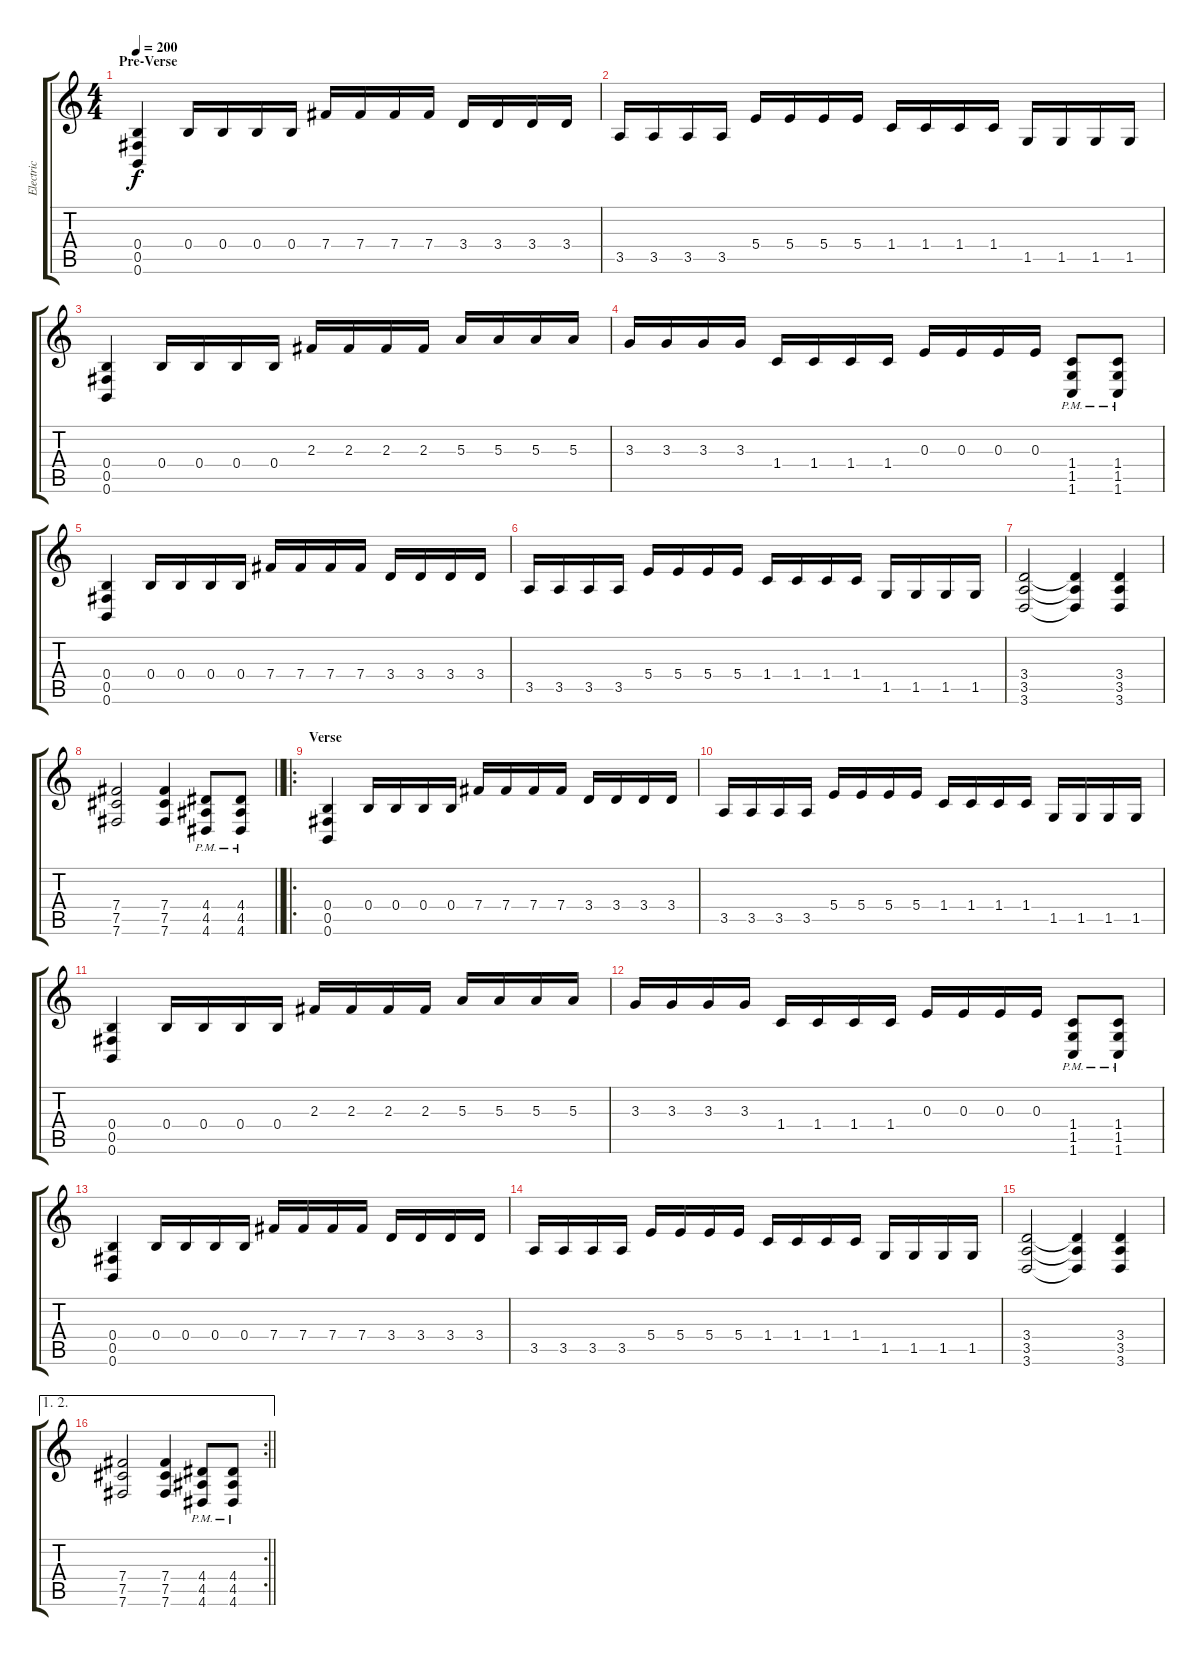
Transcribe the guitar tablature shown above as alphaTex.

\track ("Electric" "Electric") {instrument distortionguitar}
\staff {score tabs}
\tuning (Db4 Ab3 E3 B2 Gb2 B1) {hide}
\ts (4 4)
\section ("" "Pre-Verse")
\tempo 200
\clef g2
\ks c
(0.4 0.5 0.6).4{dy f} 0.4.16 0.4.16 0.4.16 0.4.16 7.4.16 7.4.16 7.4.16 7.4.16 3.4.16 3.4.16 3.4.16 3.4.16 |
3.5.16 3.5.16 3.5.16 3.5.16 5.4.16 5.4.16 5.4.16 5.4.16 1.4.16 1.4.16 1.4.16 1.4.16 1.5.16 1.5.16 1.5.16 1.5.16 |
(0.4 0.5 0.6).4 0.4.16 0.4.16 0.4.16 0.4.16 2.3.16 2.3.16 2.3.16 2.3.16 5.3.16 5.3.16 5.3.16 5.3.16 |
3.3.16 3.3.16 3.3.16 3.3.16 1.4.16 1.4.16 1.4.16 1.4.16 0.3.16 0.3.16 0.3.16 0.3.16 (1.4{pm} 1.5{pm} 1.6{pm}).8 (1.4{pm} 1.5{pm} 1.6{pm}).8 |
(0.4 0.5 0.6).4 0.4.16 0.4.16 0.4.16 0.4.16 7.4.16 7.4.16 7.4.16 7.4.16 3.4.16 3.4.16 3.4.16 3.4.16 |
3.5.16 3.5.16 3.5.16 3.5.16 5.4.16 5.4.16 5.4.16 5.4.16 1.4.16 1.4.16 1.4.16 1.4.16 1.5.16 1.5.16 1.5.16 1.5.16 |
(3.4 3.5 3.6).2 (3.4{t} 3.5{t} 3.6{t}).4 (3.4 3.5 3.6).4 |
\barLineRight lightlight
(7.4 7.5 7.6).2 (7.4 7.5 7.6).4 (4.4{pm} 4.5{pm} 4.6{pm}).8 (4.4{pm} 4.5{pm} 4.6{pm}).8 |
\ro
\section ("" "Verse")
(0.4 0.5 0.6).4 0.4.16 0.4.16 0.4.16 0.4.16 7.4.16 7.4.16 7.4.16 7.4.16 3.4.16 3.4.16 3.4.16 3.4.16 |
3.5.16 3.5.16 3.5.16 3.5.16 5.4.16 5.4.16 5.4.16 5.4.16 1.4.16 1.4.16 1.4.16 1.4.16 1.5.16 1.5.16 1.5.16 1.5.16 |
(0.4 0.5 0.6).4 0.4.16 0.4.16 0.4.16 0.4.16 2.3.16 2.3.16 2.3.16 2.3.16 5.3.16 5.3.16 5.3.16 5.3.16 |
3.3.16 3.3.16 3.3.16 3.3.16 1.4.16 1.4.16 1.4.16 1.4.16 0.3.16 0.3.16 0.3.16 0.3.16 (1.4{pm} 1.5{pm} 1.6{pm}).8 (1.4{pm} 1.5{pm} 1.6{pm}).8 |
(0.4 0.5 0.6).4 0.4.16 0.4.16 0.4.16 0.4.16 7.4.16 7.4.16 7.4.16 7.4.16 3.4.16 3.4.16 3.4.16 3.4.16 |
3.5.16 3.5.16 3.5.16 3.5.16 5.4.16 5.4.16 5.4.16 5.4.16 1.4.16 1.4.16 1.4.16 1.4.16 1.5.16 1.5.16 1.5.16 1.5.16 |
(3.4 3.5 3.6).2 (3.4{t} 3.5{t} 3.6{t}).4 (3.4 3.5 3.6).4 |
\ae (1 2)
\rc 2
\barLineRight lightlight
(7.4 7.5 7.6).2 (7.4 7.5 7.6).4 (4.4{pm} 4.5{pm} 4.6{pm}).8 (4.4{pm} 4.5{pm} 4.6{pm}).8
